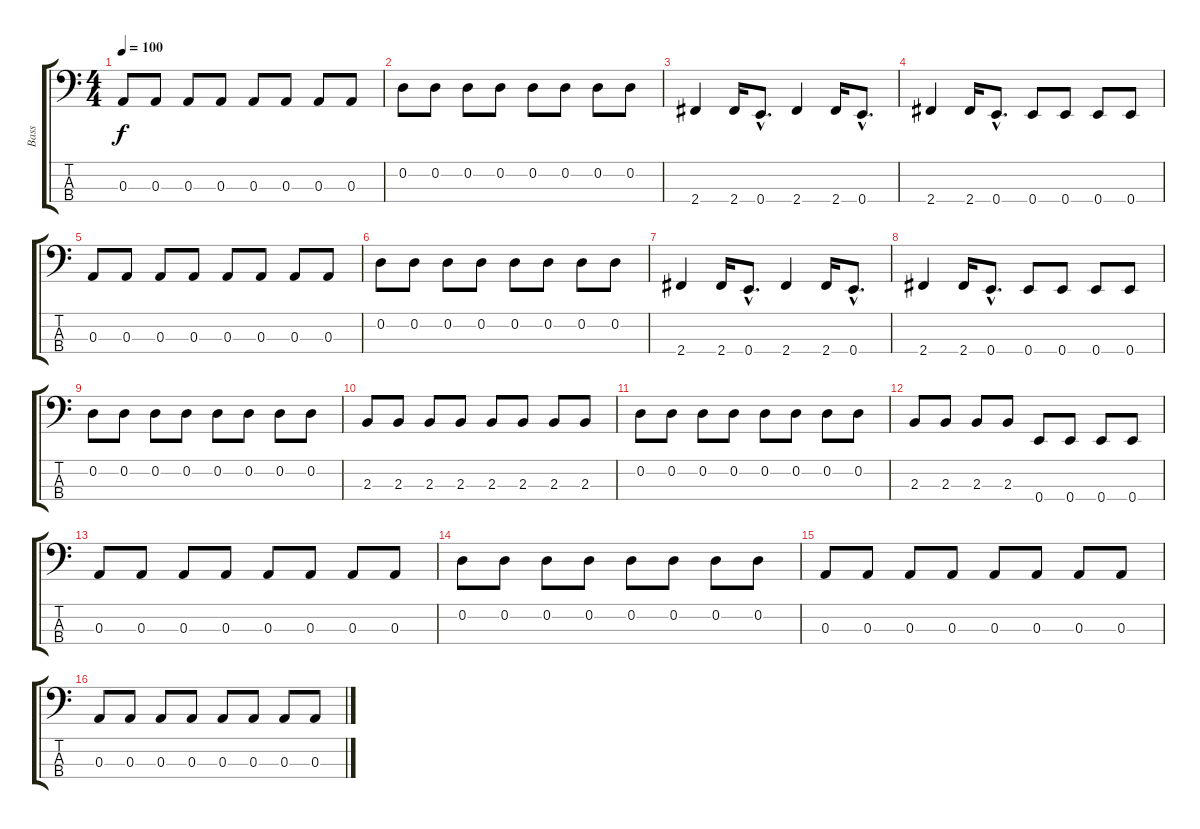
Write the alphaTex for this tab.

\track ("Bass" "Bass") {instrument electricbassfinger}
\staff {score tabs}
\tuning (G2 D2 A1 E1) {hide}
\ts (4 4)
\tempo 100
\clef f4
\ks c
0.3.8{dy f} 0.3.8 0.3.8 0.3.8 0.3.8 0.3.8 0.3.8 0.3.8 |
0.2.8 0.2.8 0.2.8 0.2.8 0.2.8 0.2.8 0.2.8 0.2.8 |
2.4.4 2.4.16 0.4{hac}.8{d} 2.4.4 2.4.16 0.4{hac}.8{d} |
2.4.4 2.4.16 0.4{hac}.8{d} 0.4.8 0.4.8 0.4.8 0.4.8 |
0.3.8 0.3.8 0.3.8 0.3.8 0.3.8 0.3.8 0.3.8 0.3.8 |
0.2.8 0.2.8 0.2.8 0.2.8 0.2.8 0.2.8 0.2.8 0.2.8 |
2.4.4 2.4.16 0.4{hac}.8{d} 2.4.4 2.4.16 0.4{hac}.8{d} |
2.4.4 2.4.16 0.4{hac}.8{d} 0.4.8 0.4.8 0.4.8 0.4.8 |
0.2.8 0.2.8 0.2.8 0.2.8 0.2.8 0.2.8 0.2.8 0.2.8 |
2.3.8 2.3.8 2.3.8 2.3.8 2.3.8 2.3.8 2.3.8 2.3.8 |
0.2.8 0.2.8 0.2.8 0.2.8 0.2.8 0.2.8 0.2.8 0.2.8 |
2.3.8 2.3.8 2.3.8 2.3.8 0.4.8 0.4.8 0.4.8 0.4.8 |
0.3.8 0.3.8 0.3.8 0.3.8 0.3.8 0.3.8 0.3.8 0.3.8 |
0.2.8 0.2.8 0.2.8 0.2.8 0.2.8 0.2.8 0.2.8 0.2.8 |
0.3.8 0.3.8 0.3.8 0.3.8 0.3.8 0.3.8 0.3.8 0.3.8 |
0.3.8 0.3.8 0.3.8 0.3.8 0.3.8 0.3.8 0.3.8 0.3.8
